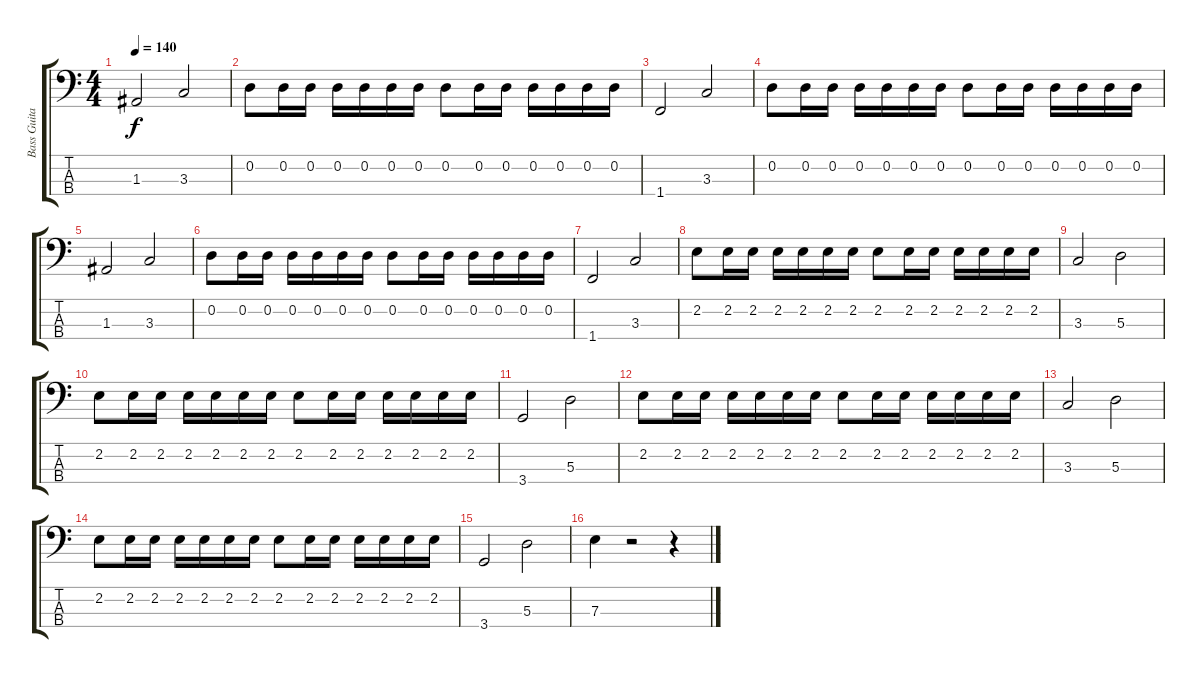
\track ("Bass Guitar" "Bass Guita") {instrument electricbassfinger}
\staff {score tabs}
\tuning (G2 D2 A1 E1) {hide}
\ts (4 4)
\tempo 140
\clef f4
\ks c
1.3.2{dy f} 3.3.2 |
0.2.8 0.2.16 0.2.16 0.2.16 0.2.16 0.2.16 0.2.16 0.2.8 0.2.16 0.2.16 0.2.16 0.2.16 0.2.16 0.2.16 |
1.4.2 3.3.2 |
0.2.8 0.2.16 0.2.16 0.2.16 0.2.16 0.2.16 0.2.16 0.2.8 0.2.16 0.2.16 0.2.16 0.2.16 0.2.16 0.2.16 |
1.3.2 3.3.2 |
0.2.8 0.2.16 0.2.16 0.2.16 0.2.16 0.2.16 0.2.16 0.2.8 0.2.16 0.2.16 0.2.16 0.2.16 0.2.16 0.2.16 |
1.4.2 3.3.2 |
2.2.8 2.2.16 2.2.16 2.2.16 2.2.16 2.2.16 2.2.16 2.2.8 2.2.16 2.2.16 2.2.16 2.2.16 2.2.16 2.2.16 |
3.3.2 5.3.2 |
2.2.8 2.2.16 2.2.16 2.2.16 2.2.16 2.2.16 2.2.16 2.2.8 2.2.16 2.2.16 2.2.16 2.2.16 2.2.16 2.2.16 |
3.4.2 5.3.2 |
2.2.8 2.2.16 2.2.16 2.2.16 2.2.16 2.2.16 2.2.16 2.2.8 2.2.16 2.2.16 2.2.16 2.2.16 2.2.16 2.2.16 |
3.3.2 5.3.2 |
2.2.8 2.2.16 2.2.16 2.2.16 2.2.16 2.2.16 2.2.16 2.2.8 2.2.16 2.2.16 2.2.16 2.2.16 2.2.16 2.2.16 |
3.4.2 5.3.2 |
7.3.4 r.2 r.4
